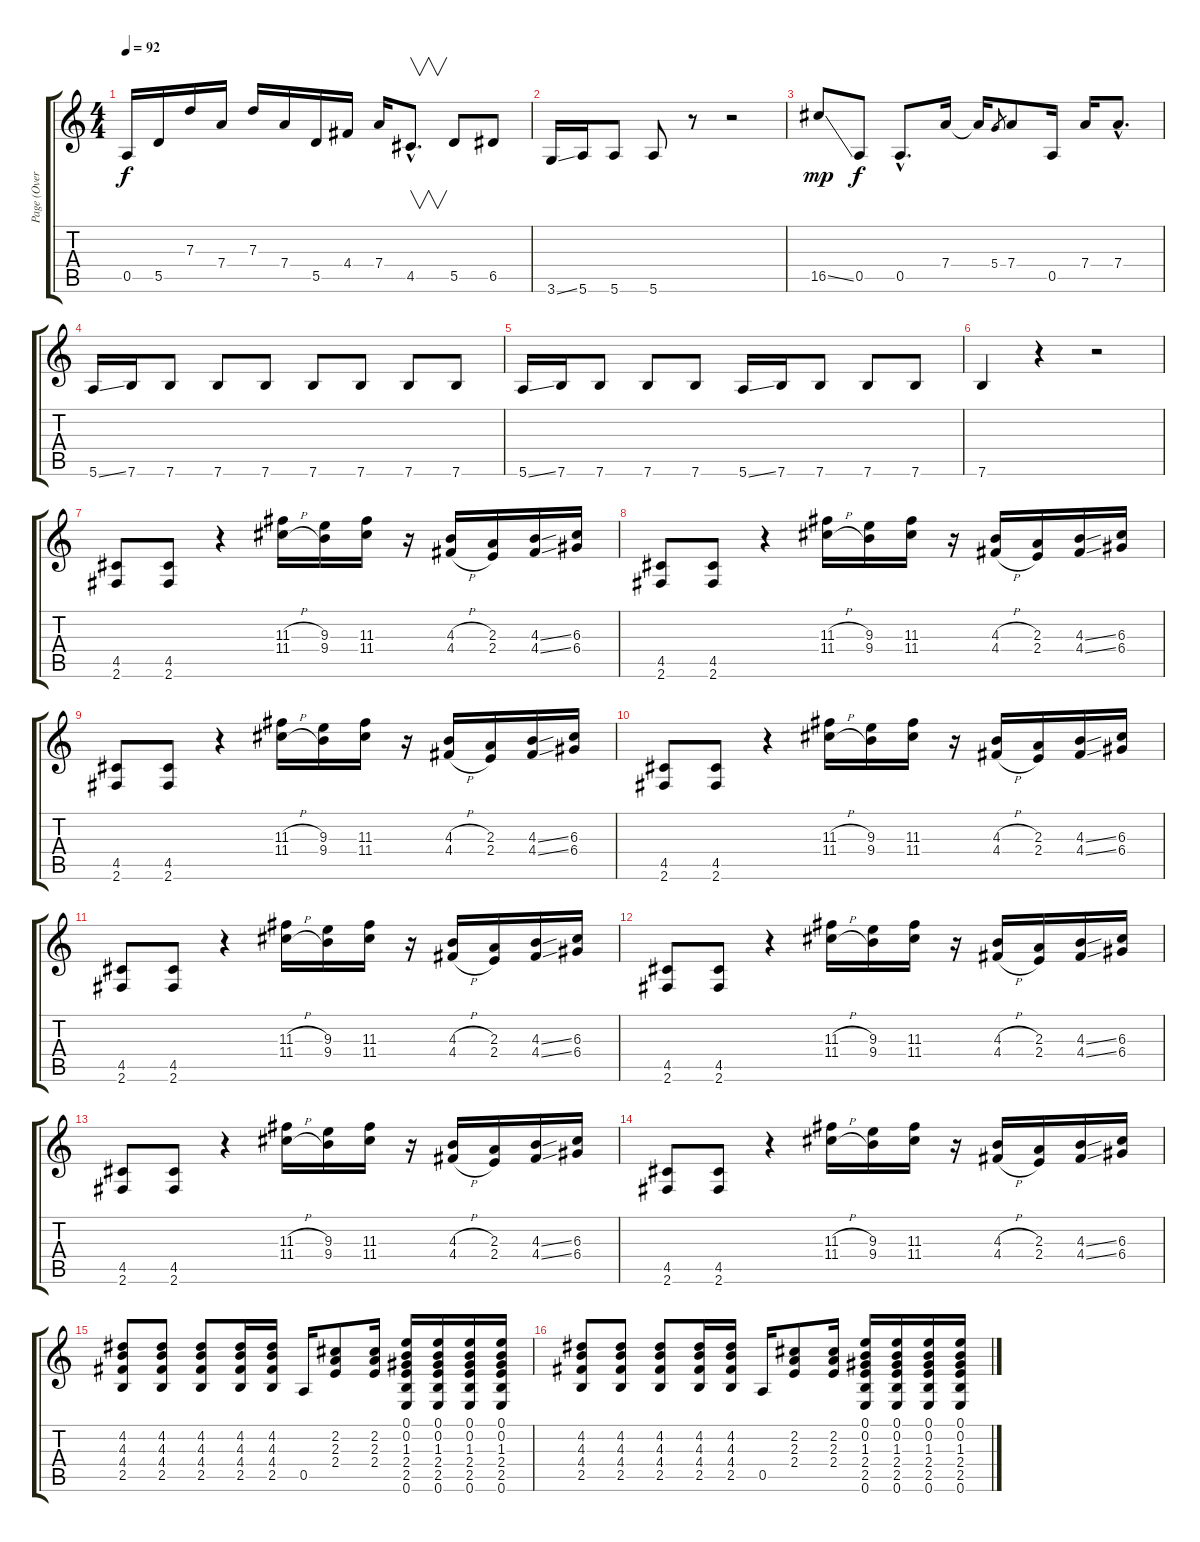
\track ("Page (Overdriven Guitar)" "Page (Over") {instrument overdrivenguitar}
\staff {score tabs}
\tuning (E4 B3 G3 D3 A2 E2) {hide}
\ts (4 4)
\tempo 92
\clef g2
\ks c
0.5.16{dy f} 5.5.16 7.3.16 7.4.16 7.3.16 7.4.16 5.5.16 4.4.16 7.4.16 4.5{hac}.8{v d} 5.5.8 6.5.8 |
3.6{ss}.16 5.6.16 5.6.8 5.6.8 r.8 r.2 |
16.5{ss}.8{dy mp} 0.5.8{dy f} 0.5{hac}.8{d} 7.4.16 7.4{t}.16 5.4.8{gr} 7.4.8 0.5.16 7.4.16 7.4{hac}.8{d} |
5.6{ss}.16 7.6.16 7.6.8 7.6.8 7.6.8 7.6.8 7.6.8 7.6.8 7.6.8 |
5.6{ss}.16 7.6.16 7.6.8 7.6.8 7.6.8 5.6{ss}.16 7.6.16 7.6.8 7.6.8 7.6.8 |
7.6.4 r.4 r.2 |
(4.5 2.6).8 (4.5 2.6).8 r.4 (11.3{h} 11.4{h}).16 (9.3 9.4).16 (11.3 11.4).16 r.16 (4.3{h} 4.4{h}).16 (2.3 2.4).16 (4.3{ss} 4.4{ss}).16 (6.3 6.4).16 |
(4.5 2.6).8 (4.5 2.6).8 r.4 (11.3{h} 11.4{h}).16 (9.3 9.4).16 (11.3 11.4).16 r.16 (4.3{h} 4.4{h}).16 (2.3 2.4).16 (4.3{ss} 4.4{ss}).16 (6.3 6.4).16 |
(4.5 2.6).8 (4.5 2.6).8 r.4 (11.3{h} 11.4{h}).16 (9.3 9.4).16 (11.3 11.4).16 r.16 (4.3{h} 4.4{h}).16 (2.3 2.4).16 (4.3{ss} 4.4{ss}).16 (6.3 6.4).16 |
(4.5 2.6).8 (4.5 2.6).8 r.4 (11.3{h} 11.4{h}).16 (9.3 9.4).16 (11.3 11.4).16 r.16 (4.3{h} 4.4{h}).16 (2.3 2.4).16 (4.3{ss} 4.4{ss}).16 (6.3 6.4).16 |
(4.5 2.6).8 (4.5 2.6).8 r.4 (11.3{h} 11.4{h}).16 (9.3 9.4).16 (11.3 11.4).16 r.16 (4.3{h} 4.4{h}).16 (2.3 2.4).16 (4.3{ss} 4.4{ss}).16 (6.3 6.4).16 |
(4.5 2.6).8 (4.5 2.6).8 r.4 (11.3{h} 11.4{h}).16 (9.3 9.4).16 (11.3 11.4).16 r.16 (4.3{h} 4.4{h}).16 (2.3 2.4).16 (4.3{ss} 4.4{ss}).16 (6.3 6.4).16 |
(4.5 2.6).8 (4.5 2.6).8 r.4 (11.3{h} 11.4{h}).16 (9.3 9.4).16 (11.3 11.4).16 r.16 (4.3{h} 4.4{h}).16 (2.3 2.4).16 (4.3{ss} 4.4{ss}).16 (6.3 6.4).16 |
(4.5 2.6).8 (4.5 2.6).8 r.4 (11.3{h} 11.4{h}).16 (9.3 9.4).16 (11.3 11.4).16 r.16 (4.3{h} 4.4{h}).16 (2.3 2.4).16 (4.3{ss} 4.4{ss}).16 (6.3 6.4).16 |
(4.2 4.3 4.4 2.5).8 (4.2 4.3 4.4 2.5).8 (4.2 4.3 4.4 2.5).8 (4.2 4.3 4.4 2.5).16 (4.2 4.3 4.4 2.5).16 0.5.16 (2.2 2.3 2.4).8 (2.2 2.3 2.4).16 (0.1 0.2 1.3 2.4 2.5 0.6).16 (0.1 0.2 1.3 2.4 2.5 0.6).16 (0.1 0.2 1.3 2.4 2.5 0.6).16 (0.1 0.2 1.3 2.4 2.5 0.6).16 |
(4.2 4.3 4.4 2.5).8 (4.2 4.3 4.4 2.5).8 (4.2 4.3 4.4 2.5).8 (4.2 4.3 4.4 2.5).16 (4.2 4.3 4.4 2.5).16 0.5.16 (2.2 2.3 2.4).8 (2.2 2.3 2.4).16 (0.1 0.2 1.3 2.4 2.5 0.6).16 (0.1 0.2 1.3 2.4 2.5 0.6).16 (0.1 0.2 1.3 2.4 2.5 0.6).16 (0.1 0.2 1.3{ss} 2.4{ss} 2.5{ss} 0.6).16
